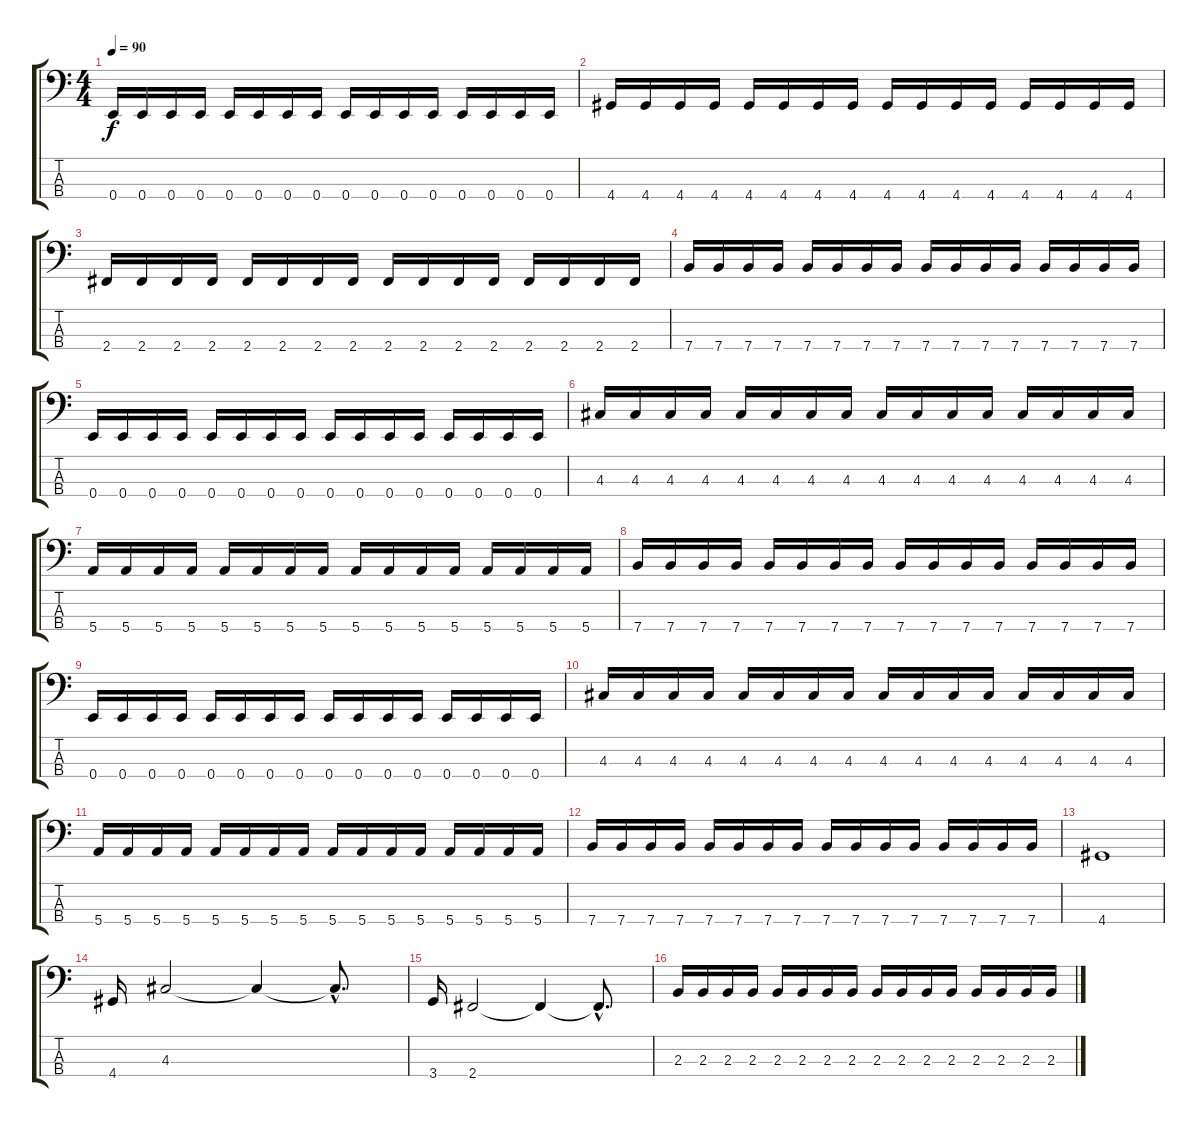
\track "" {instrument electricbassfinger}
\staff {score tabs}
\tuning (G2 D2 A1 E1) {hide}
\ts (4 4)
\tempo 90
\clef f4
\ks c
0.4.16{dy f} 0.4.16 0.4.16 0.4.16 0.4.16 0.4.16 0.4.16 0.4.16 0.4.16 0.4.16 0.4.16 0.4.16 0.4.16 0.4.16 0.4.16 0.4.16 |
4.4.16 4.4.16 4.4.16 4.4.16 4.4.16 4.4.16 4.4.16 4.4.16 4.4.16 4.4.16 4.4.16 4.4.16 4.4.16 4.4.16 4.4.16 4.4.16 |
2.4.16 2.4.16 2.4.16 2.4.16 2.4.16 2.4.16 2.4.16 2.4.16 2.4.16 2.4.16 2.4.16 2.4.16 2.4.16 2.4.16 2.4.16 2.4.16 |
7.4.16 7.4.16 7.4.16 7.4.16 7.4.16 7.4.16 7.4.16 7.4.16 7.4.16 7.4.16 7.4.16 7.4.16 7.4.16 7.4.16 7.4.16 7.4.16 |
0.4.16 0.4.16 0.4.16 0.4.16 0.4.16 0.4.16 0.4.16 0.4.16 0.4.16 0.4.16 0.4.16 0.4.16 0.4.16 0.4.16 0.4.16 0.4.16 |
4.3.16 4.3.16 4.3.16 4.3.16 4.3.16 4.3.16 4.3.16 4.3.16 4.3.16 4.3.16 4.3.16 4.3.16 4.3.16 4.3.16 4.3.16 4.3.16 |
5.4.16 5.4.16 5.4.16 5.4.16 5.4.16 5.4.16 5.4.16 5.4.16 5.4.16 5.4.16 5.4.16 5.4.16 5.4.16 5.4.16 5.4.16 5.4.16 |
7.4.16 7.4.16 7.4.16 7.4.16 7.4.16 7.4.16 7.4.16 7.4.16 7.4.16 7.4.16 7.4.16 7.4.16 7.4.16 7.4.16 7.4.16 7.4.16 |
0.4.16 0.4.16 0.4.16 0.4.16 0.4.16 0.4.16 0.4.16 0.4.16 0.4.16 0.4.16 0.4.16 0.4.16 0.4.16 0.4.16 0.4.16 0.4.16 |
4.3.16 4.3.16 4.3.16 4.3.16 4.3.16 4.3.16 4.3.16 4.3.16 4.3.16 4.3.16 4.3.16 4.3.16 4.3.16 4.3.16 4.3.16 4.3.16 |
5.4.16 5.4.16 5.4.16 5.4.16 5.4.16 5.4.16 5.4.16 5.4.16 5.4.16 5.4.16 5.4.16 5.4.16 5.4.16 5.4.16 5.4.16 5.4.16 |
7.4.16 7.4.16 7.4.16 7.4.16 7.4.16 7.4.16 7.4.16 7.4.16 7.4.16 7.4.16 7.4.16 7.4.16 7.4.16 7.4.16 7.4.16 7.4.16 |
4.4.1 |
4.4.16 4.3.2 4.3{t}.4 4.3{hac t}.8{d} |
3.4.16 2.4.2 2.4{t}.4 2.4{hac t}.8{d} |
2.3.16 2.3.16 2.3.16 2.3.16 2.3.16 2.3.16 2.3.16 2.3.16 2.3.16 2.3.16 2.3.16 2.3.16 2.3.16 2.3.16 2.3.16 2.3.16
